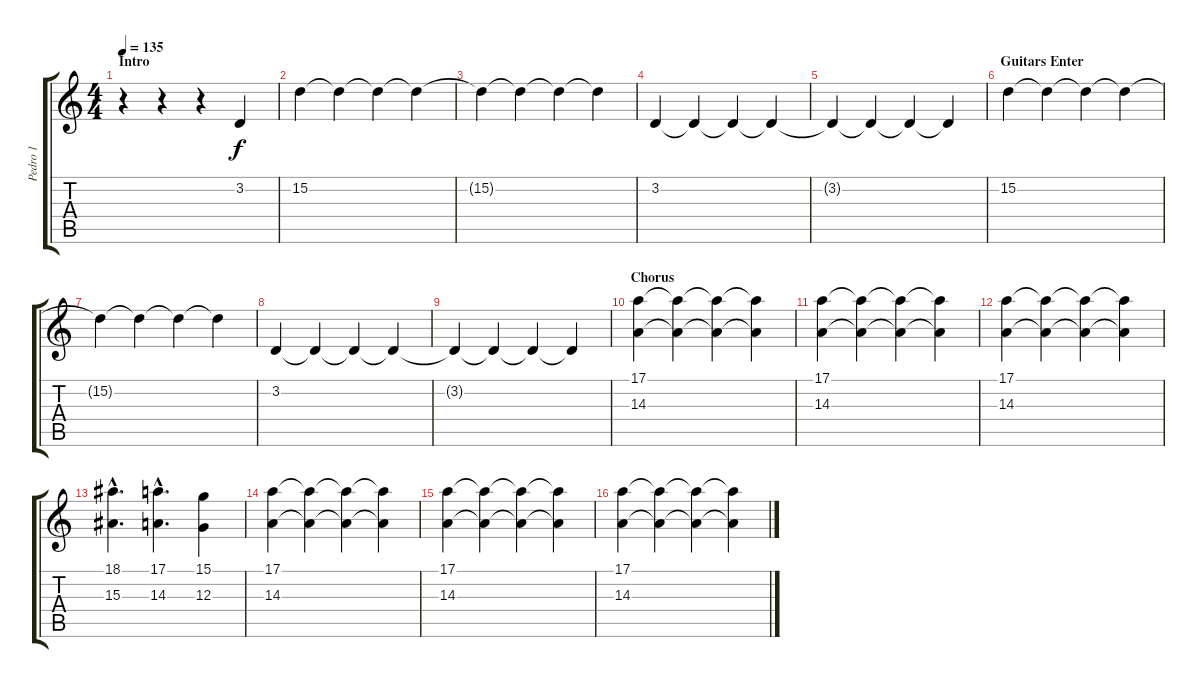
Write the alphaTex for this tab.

\track ("Pedro 1" "Pedro 1") {instrument synthstrings1}
\staff {score tabs}
\tuning (E4 B3 G3 D3 A2 E2) {hide}
\ts (4 4)
\section ("" "Intro")
\tempo 135
\clef g2
\ks c
r.4{dy f instrument synthstrings1} r.4 r.4 3.2.4 |
15.2.4 15.2{t}.4 15.2{t}.4 15.2{t}.4 |
15.2{t}.4 15.2{t}.4 15.2{t}.4 15.2{t}.4 |
3.2.4 3.2{t}.4 3.2{t}.4 3.2{t}.4 |
3.2{t}.4 3.2{t}.4 3.2{t}.4 3.2{t}.4 |
\section ("" "Guitars Enter")
15.2.4 15.2{t}.4 15.2{t}.4 15.2{t}.4 |
15.2{t}.4 15.2{t}.4 15.2{t}.4 15.2{t}.4 |
3.2.4 3.2{t}.4 3.2{t}.4 3.2{t}.4 |
3.2{t}.4 3.2{t}.4 3.2{t}.4 3.2{t}.4 |
\section ("" "Chorus")
(17.1 14.3).4 (17.1{t} 14.3{t}).4 (17.1{t} 14.3{t}).4 (17.1{t} 14.3{t}).4 |
(17.1 14.3).4 (17.1{t} 14.3{t}).4 (17.1{t} 14.3{t}).4 (17.1{t} 14.3{t}).4 |
(17.1 14.3).4 (17.1{t} 14.3{t}).4 (17.1{t} 14.3{t}).4 (17.1{t} 14.3{t}).4 |
(18.1{hac} 15.3{hac}).4{d} (17.1{hac} 14.3{hac}).4{d} (15.1 12.3).4 |
(17.1 14.3).4 (17.1{t} 14.3{t}).4 (17.1{t} 14.3{t}).4 (17.1{t} 14.3{t}).4 |
(17.1 14.3).4 (17.1{t} 14.3{t}).4 (17.1{t} 14.3{t}).4 (17.1{t} 14.3{t}).4 |
(17.1 14.3).4 (17.1{t} 14.3{t}).4 (17.1{t} 14.3{t}).4 (17.1{t} 14.3{t}).4
